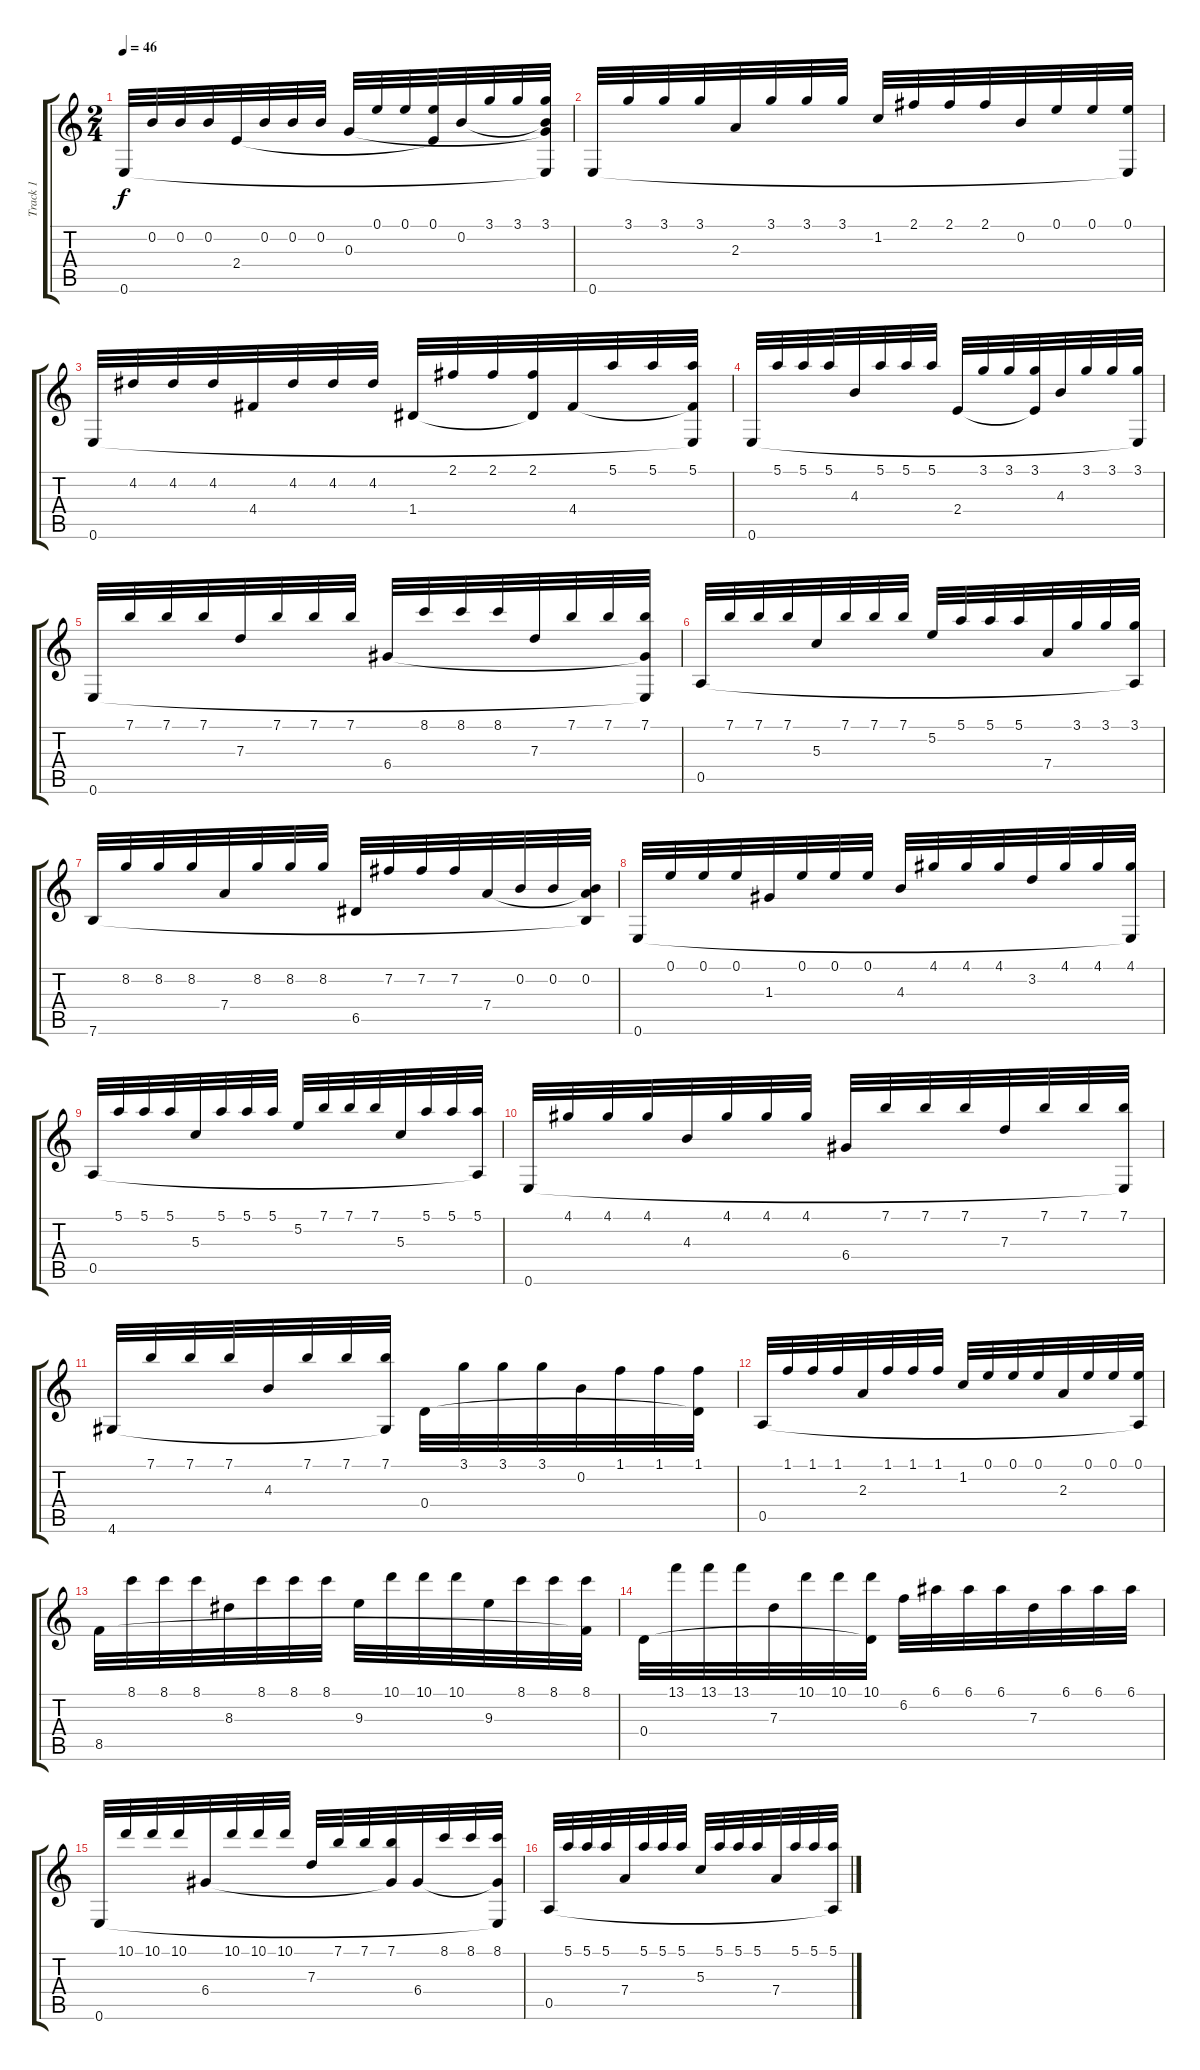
\track ("Track 1" "Track 1") {instrument acousticguitarnylon}
\staff {score tabs}
\tuning (E4 B3 G3 D3 A2 E2) {hide}
\ts (2 4)
\tempo 46
\clef g2
\ks c
0.6.32{dy f} 0.2.32 0.2.32 0.2.32 2.4.32 0.2.32 0.2.32 0.2.32 0.3.32 0.1.32 0.1.32 (0.1 2.4{t}).32 0.2.32 3.1.32 3.1.32 (3.1 0.2{t} 0.3{t} 0.6{t}).32 |
0.6.32 3.1.32 3.1.32 3.1.32 2.3.32 3.1.32 3.1.32 3.1.32 1.2.32 2.1.32 2.1.32 2.1.32 0.2.32 0.1.32 0.1.32 (0.1 0.6{t}).32 |
0.6.32 4.2.32 4.2.32 4.2.32 4.4.32 4.2.32 4.2.32 4.2.32 1.4.32 2.1.32 2.1.32 (2.1 1.4{t}).32 4.4.32 5.1.32 5.1.32 (5.1 4.4{t} 0.6{t}).32 |
0.6.32 5.1.32 5.1.32 5.1.32 4.3.32 5.1.32 5.1.32 5.1.32 2.4.32 3.1.32 3.1.32 (3.1 2.4{t}).32 4.3.32 3.1.32 3.1.32 (3.1 0.6{t}).32 |
0.6.32 7.1.32 7.1.32 7.1.32 7.3.32 7.1.32 7.1.32 7.1.32 6.4.32 8.1.32 8.1.32 8.1.32 7.3.32 7.1.32 7.1.32 (7.1 6.4{t} 0.6{t}).32 |
0.5.32 7.1.32 7.1.32 7.1.32 5.3.32 7.1.32 7.1.32 7.1.32 5.2.32 5.1.32 5.1.32 5.1.32 7.4.32 3.1.32 3.1.32 (3.1 0.5{t}).32 |
7.6.32 8.2.32 8.2.32 8.2.32 7.4.32 8.2.32 8.2.32 8.2.32 6.5.32 7.2.32 7.2.32 7.2.32 7.4.32 0.2.32 0.2.32 (0.2 7.4{t} 7.6{t}).32 |
0.6.32 0.1.32 0.1.32 0.1.32 1.3.32 0.1.32 0.1.32 0.1.32 4.3.32 4.1.32 4.1.32 4.1.32 3.2.32 4.1.32 4.1.32 (4.1 0.6{t}).32 |
0.5.32 5.1.32 5.1.32 5.1.32 5.3.32 5.1.32 5.1.32 5.1.32 5.2.32 7.1.32 7.1.32 7.1.32 5.3.32 5.1.32 5.1.32 (5.1 0.5{t}).32 |
0.6.32 4.1.32 4.1.32 4.1.32 4.3.32 4.1.32 4.1.32 4.1.32 6.4.32 7.1.32 7.1.32 7.1.32 7.3.32 7.1.32 7.1.32 (7.1 0.6{t}).32 |
4.6.32 7.1.32 7.1.32 7.1.32 4.3.32 7.1.32 7.1.32 (7.1 4.6{t}).32 0.4.32 3.1.32 3.1.32 3.1.32 0.2.32 1.1.32 1.1.32 (1.1 0.4{t}).32 |
0.5.32 1.1.32 1.1.32 1.1.32 2.3.32 1.1.32 1.1.32 1.1.32 1.2.32 0.1.32 0.1.32 0.1.32 2.3.32 0.1.32 0.1.32 (0.1 0.5{t}).32 |
8.5.32 8.1.32 8.1.32 8.1.32 8.3.32 8.1.32 8.1.32 8.1.32 9.3.32 10.1.32 10.1.32 10.1.32 9.3.32 8.1.32 8.1.32 (8.1 8.5{t}).32 |
0.4.32 13.1.32 13.1.32 13.1.32 7.3.32 10.1.32 10.1.32 (10.1 0.4{t}).32 6.2.32 6.1.32 6.1.32 6.1.32 7.3.32 6.1.32 6.1.32 6.1.32 |
0.6.32 10.1.32 10.1.32 10.1.32 6.4.32 10.1.32 10.1.32 10.1.32 7.3.32 7.1.32 7.1.32 (7.1 6.4{t}).32 6.4.32 8.1.32 8.1.32 (8.1 6.4{t} 0.6{t}).32 |
0.5.32 5.1.32 5.1.32 5.1.32 7.4.32 5.1.32 5.1.32 5.1.32 5.3.32 5.1.32 5.1.32 5.1.32 7.4.32 5.1.32 5.1.32 (5.1 0.5{t}).32
